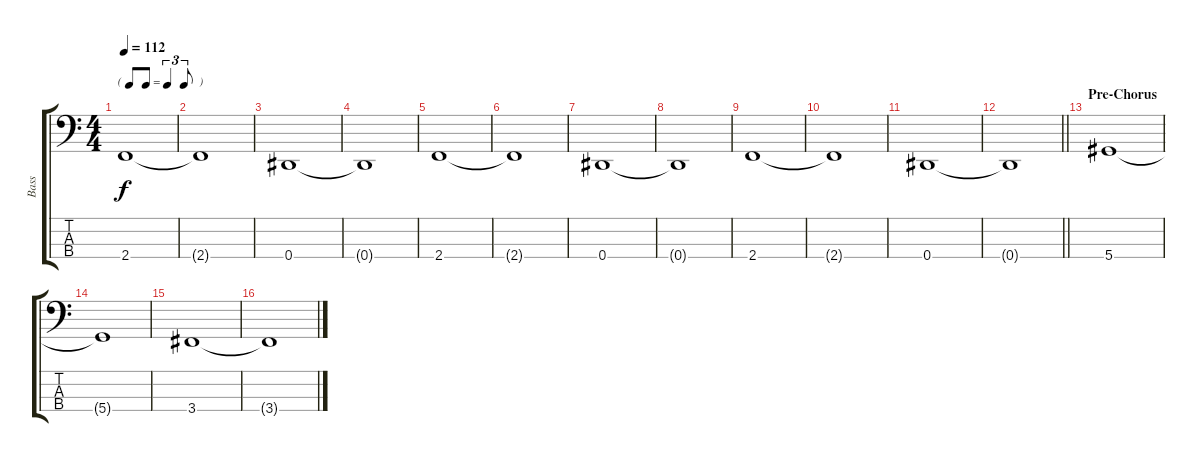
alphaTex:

\track ("Bass" "Bass") {instrument electricbassfinger}
\staff {score tabs}
\tuning (Gb2 Db2 Ab1 Eb1) {hide}
\ts (4 4)
\tf triplet8th
\tempo 112
\clef f4
\ks c
2.4.1{dy f} |
2.4{t}.1 |
0.4.1 |
0.4{t}.1 |
2.4.1 |
2.4{t}.1 |
0.4.1 |
0.4{t}.1 |
2.4.1 |
2.4{t}.1 |
0.4.1 |
\barLineRight lightlight
0.4{t}.1 |
\section ("" "Pre-Chorus")
5.4.1 |
5.4{t}.1 |
3.4.1 |
3.4{t}.1
